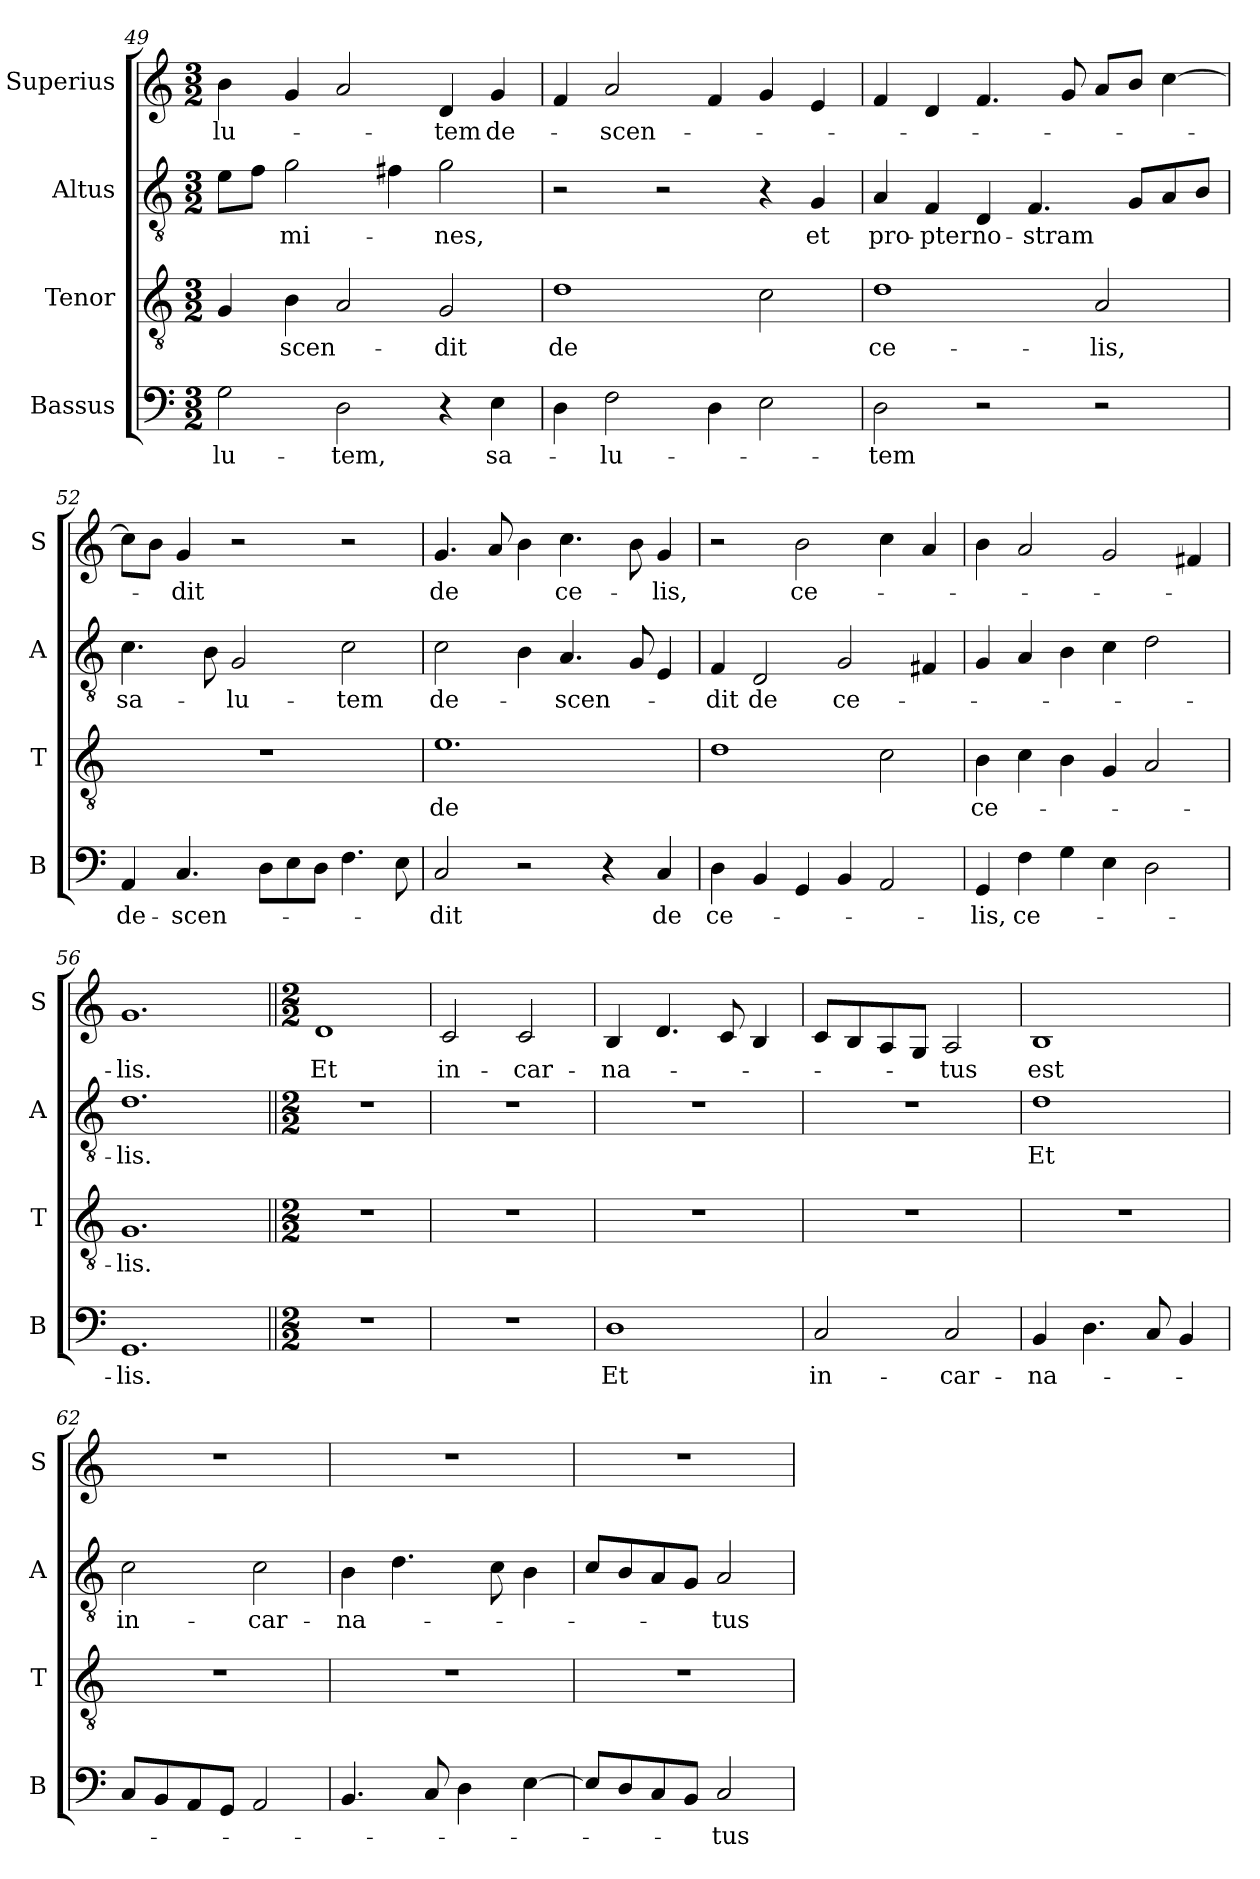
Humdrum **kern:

**kern	**text	**kern	**text	**kern	**text	**kern	**text
*part4	*part4	*part3	*part3	*part2	*part2	*part1	*part1
*staff4	*staff4	*staff3	*staff3	*staff2	*staff2	*staff1	*staff1
*I"Bassus	*	*I"Tenor	*	*I"Altus	*	*I"Superius	*
*I'B	*	*I'T	*	*I'A	*	*I'S	*
*clefF4	*	*clefGv2	*	*clefGv2	*	*clefG2	*
*k[]	*	*k[]	*	*k[]	*	*k[]	*
*M3/2	*	*M3/2	*	*M3/2	*	*M3/2	*
=49	=49	=49	=49	=49	=49	=49	=49
!	!LO:LY:i	!	!	!	!	!	!
2G	-lu-	4G	.	8eL	.	4b	-lu-
.	.	.	.	8fJ	.	.	.
.	.	4B	-scen-	2g	-mi-	4g	.
!	!LO:LY:i	!	!	!	!	!	!
2D	-tem,	2A	.	.	.	2a	.
.	.	.	.	4f#X	.	.	.
4r	.	2G	-dit	2g	-nes,	4d	-tem
4E	sa-	.	.	.	.	4g	de-
=50	=50	=50	=50	=50	=50	=50	=50
!	!	!	!LO:LY:i	!	!	!	!
4D	.	1d	de	2r	.	4f	.
2F	-lu-	.	.	.	.	2a	-scen-
.	.	.	.	2r	.	.	.
4D	.	.	.	.	.	4f	.
2E	.	2c	.	4r	.	4g	.
.	.	.	.	4G	et	4e	.
=51	=51	=51	=51	=51	=51	=51	=51
!	!	!	!LO:LY:i	!	!	!	!
2D	-tem	1d	ce-	4A	pro-	4f	.
.	.	.	.	4F	-pter	4d	.
2r	.	.	.	4D	no-	4.f	.
.	.	.	.	4.F	-stram	.	.
.	.	.	.	.	.	8g	.
!	!	!	!LO:LY:i	!	!	!	!
2r	.	2A	-lis,	.	.	8aL	.
.	.	.	.	8GL	.	8bJ	.
.	.	.	.	8A	.	[4cc	.
.	.	.	.	8BJ	.	.	.
=52	=52	=52	=52	=52	=52	=52	=52
4AA	de-	1.r	.	4.c	sa-	8ccL]	.
.	.	.	.	.	.	8bJ	.
4.C	-scen-	.	.	.	.	4g	-dit
.	.	.	.	8B	.	.	.
.	.	.	.	2G	-lu-	2r	.
8DL	.	.	.	.	.	.	.
8E	.	.	.	.	.	.	.
8DJ	.	.	.	.	.	.	.
4.F	.	.	.	2c	-tem	2r	.
8E	.	.	.	.	.	.	.
=53	=53	=53	=53	=53	=53	=53	=53
2C	-dit	1.e	de	2c	de-	4.g	de
.	.	.	.	.	.	8a	.
2r	.	.	.	4B	.	4b	.
!	!	!	!	!	!	!	!LO:LY:i
.	.	.	.	4.A	-scen-	4.cc	ce-
4r	.	.	.	.	.	.	.
.	.	.	.	8G	.	8b	.
!	!	!	!	!	!	!	!LO:LY:i
4C	de	.	.	4E	.	4g	-lis,
=54	=54	=54	=54	=54	=54	=54	=54
!	!LO:LY:i	!	!	!	!	!	!
4D	ce-	1d	.	4F	-dit	2r	.
4BB	.	.	.	2D	de	.	.
4GG	.	.	.	.	.	2b	ce-
4BB	.	.	.	2G	ce-	.	.
2AA	.	2c	.	.	.	4cc	.
.	.	.	.	4F#i	.	4a	.
=55	=55	=55	=55	=55	=55	=55	=55
!	!LO:LY:i	!	!	!	!	!	!
4GG	-lis,	4B	ce-	4G	.	4b	.
4F	ce-	4c	.	4A	.	2a	.
4G	.	4B	.	4B	.	.	.
4E	.	4G	.	4c	.	2g	.
2D	.	2A	.	2d	.	.	.
.	.	.	.	.	.	4f#X	.
=56	=56	=56	=56	=56	=56	=56	=56
1.GG	-lis.	1.G	-lis.	1.d	-lis.	1.g	-lis.
=57||	=57||	=57||	=57||	=57||	=57||	=57||	=57||
*M2/2	*	*M2/2	*	*M2/2	*	*M2/2	*
1r	.	1r	.	1r	.	1d	Et
=58	=58	=58	=58	=58	=58	=58	=58
1r	.	1r	.	1r	.	2c	in-
.	.	.	.	.	.	2c	-car-
=59	=59	=59	=59	=59	=59	=59	=59
1D	Et	1r	.	1r	.	4B	-na-
.	.	.	.	.	.	4.d	.
.	.	.	.	.	.	8c	.
.	.	.	.	.	.	4B	.
=60	=60	=60	=60	=60	=60	=60	=60
2C	in-	1r	.	1r	.	8cL	.
.	.	.	.	.	.	8B	.
.	.	.	.	.	.	8A	.
.	.	.	.	.	.	8GJ	.
2C	-car-	.	.	.	.	2A	-tus
=61	=61	=61	=61	=61	=61	=61	=61
4BB	-na-	1r	.	1d	Et	1B	est
4.D	.	.	.	.	.	.	.
8C	.	.	.	.	.	.	.
4BB	.	.	.	.	.	.	.
=62	=62	=62	=62	=62	=62	=62	=62
8CL	.	1r	.	2c	in-	1r	.
8BB	.	.	.	.	.	.	.
8AA	.	.	.	.	.	.	.
8GGJ	.	.	.	.	.	.	.
2AA	.	.	.	2c	-car-	.	.
=63	=63	=63	=63	=63	=63	=63	=63
4.BB	.	1r	.	4B	-na-	1r	.
.	.	.	.	4.d	.	.	.
8C	.	.	.	.	.	.	.
4D	.	.	.	.	.	.	.
.	.	.	.	8c	.	.	.
[4E	.	.	.	4B	.	.	.
=64	=64	=64	=64	=64	=64	=64	=64
8EL]	.	1r	.	8cL	.	1r	.
8D	.	.	.	8B	.	.	.
8C	.	.	.	8A	.	.	.
8BBJ	.	.	.	8GJ	.	.	.
2C	-tus	.	.	2A	-tus	.	.
=	=	=	=	=	=	=	=
*-	*-	*-	*-	*-	*-	*-	*-
